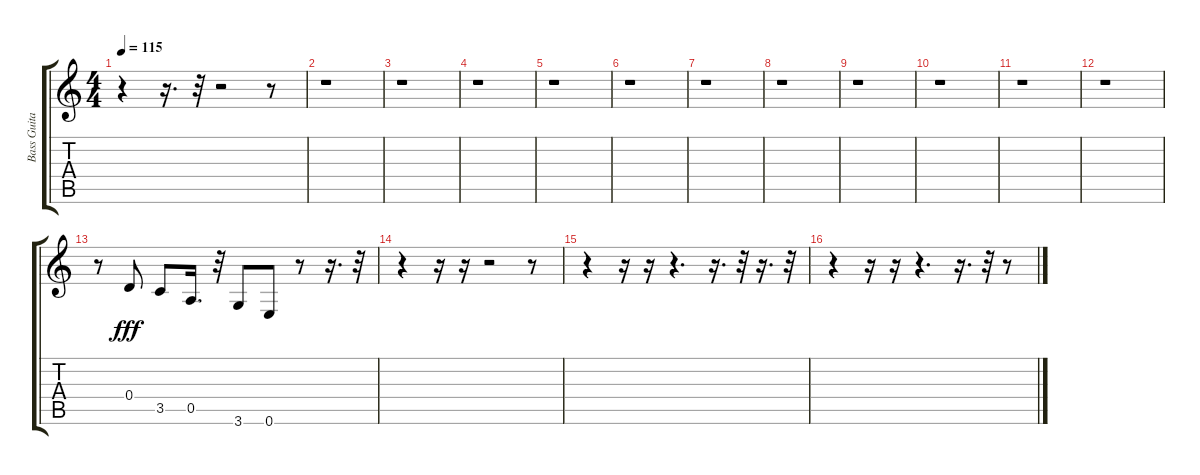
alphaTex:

\track ("Bass Guitar" "Bass Guita") {instrument fretlessbass}
\staff {score tabs}
\tuning (E4 B3 G3 D3 A2 E2) {hide}
\ts (4 4)
\tempo 115
\clef g2
\ks c
r.4{dy fff} r.16{d} r.32 r.2 r.8 |
r.1 |
r.1 |
r.1 |
r.1 |
r.1 |
r.1 |
r.1 |
r.1 |
r.1 |
r.1 |
r.1 |
r.8 0.4.8 3.5.8 0.5.16{d} r.32 3.6.8 0.6.8 r.8 r.16{d} r.32 |
r.4 r.16 r.16 r.2 r.8 |
r.4 r.16 r.16 r.4{d} r.16{d} r.32 r.16{d} r.32 |
r.4 r.16 r.16 r.4{d} r.16{d} r.32 r.8
